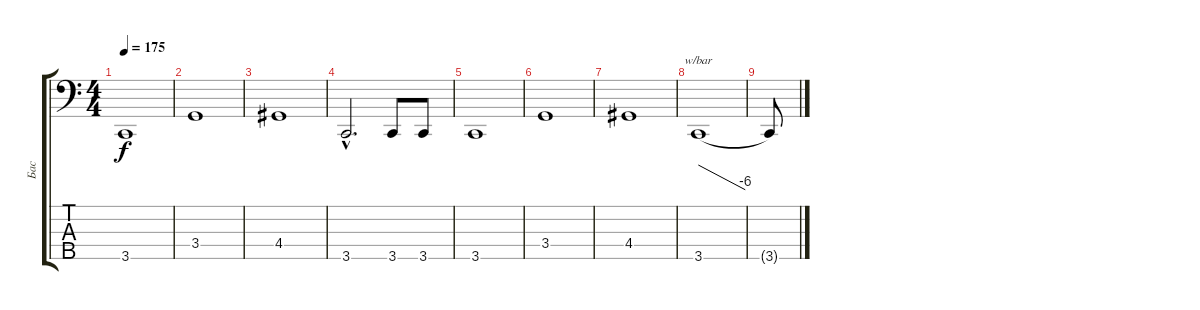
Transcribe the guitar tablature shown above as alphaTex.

\track ("Бас" "Бас") {instrument electricbasspick}
\staff {score tabs}
\tuning (G2 D2 A1 E1 A0) {hide}
\ts (4 4)
\tempo 175
\clef f4
\ks c
3.5.1{dy f} |
3.4.1 |
4.4.1 |
3.5{hac}.2{d} 3.5.8 3.5.8 |
3.5.1 |
3.4.1 |
4.4.1 |
3.5.1{tbe (dive default 0 0 60 -24)} |
3.5{t}.8
